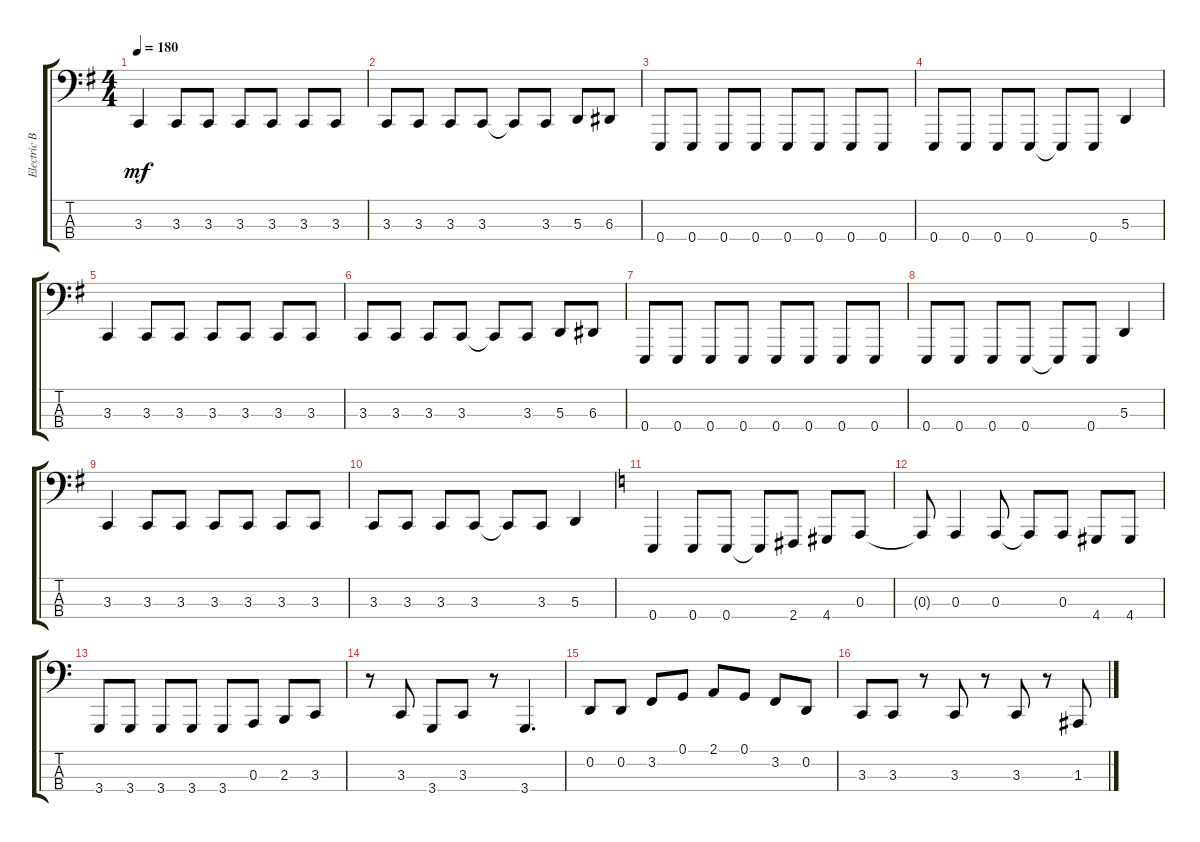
\track ("Electric Bass" "Electric B") {instrument violin}
\staff {score tabs}
\tuning (G2 D2 A1 E1) {hide}
\ts (4 4)
\tempo 180
\clef f4
\ks g
3.3.4{dy mf} 3.3.8 3.3.8 3.3.8 3.3.8 3.3.8 3.3.8 |
3.3.8 3.3.8 3.3.8 3.3.8 3.3{t}.8 3.3.8 5.3.8 6.3.8 |
0.4.8 0.4.8 0.4.8 0.4.8 0.4.8 0.4.8 0.4.8 0.4.8 |
0.4.8 0.4.8 0.4.8 0.4.8 0.4{t}.8 0.4.8 5.3.4 |
3.3.4 3.3.8 3.3.8 3.3.8 3.3.8 3.3.8 3.3.8 |
3.3.8 3.3.8 3.3.8 3.3.8 3.3{t}.8 3.3.8 5.3.8 6.3.8 |
0.4.8 0.4.8 0.4.8 0.4.8 0.4.8 0.4.8 0.4.8 0.4.8 |
0.4.8 0.4.8 0.4.8 0.4.8 0.4{t}.8 0.4.8 5.3.4 |
3.3.4 3.3.8 3.3.8 3.3.8 3.3.8 3.3.8 3.3.8 |
3.3.8 3.3.8 3.3.8 3.3.8 3.3{t}.8 3.3.8 5.3.4 |
\ks c
0.4.4 0.4.8 0.4.8 0.4{t}.8 2.4.8 4.4.8 0.3.8 |
0.3{t}.8 0.3.4 0.3.8 0.3{t}.8 0.3.8 4.4.8 4.4.8 |
3.4.8 3.4.8 3.4.8 3.4.8 3.4.8 0.3.8 2.3.8 3.3.8 |
r.8 3.3.8 3.4.8 3.3.8 r.8 3.4.4{d} |
0.2.8 0.2.8 3.2.8 0.1.8 2.1.8 0.1.8 3.2.8 0.2.8 |
3.3.8 3.3.8 r.8 3.3.8 r.8 3.3.8 r.8 1.3.8
